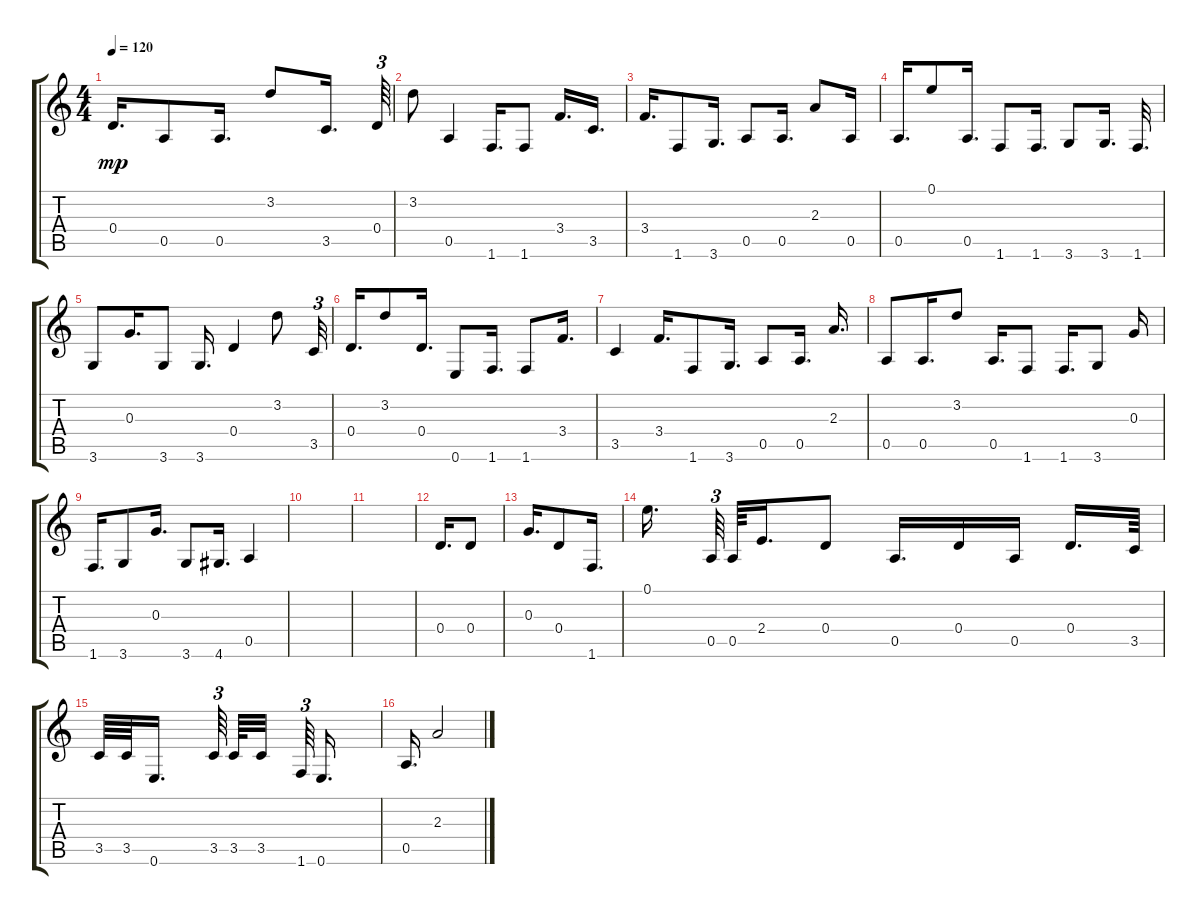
\track "" {instrument acousticguitarnylon}
\staff {score tabs}
\tuning (E4 B3 G3 D3 A2 E2) {hide}
\ts (4 4)
\tempo 120
\clef g2
\ks c
0.4.16{d dy mp} 0.5.8 0.5.16{d} 3.2.8 3.5.16{d} 0.4.64{tu (3 2)} |
3.2.8 0.5.4 1.6.16{d} 1.6.8 3.4.16{d} 3.5.16{d} |
3.4.16{d} 1.6.8 3.6.16{d} 0.5.8 0.5.16{d} 2.3.8 0.5.16 |
0.5.16{d} 0.1.8 0.5.16{d} 1.6.8 1.6.16{d} 3.6.8 3.6.16{d} 1.6.32{d} |
3.6.8 0.3.16{d} 3.6.8 3.6.16{d} 0.4.4 3.2.8 3.5.32{tu (3 2)} |
0.4.16{d} 3.2.8 0.4.16{d} 0.6.8 1.6.16{d} 1.6.8 3.4.16{d} |
3.5.4 3.4.16{d} 1.6.8 3.6.16{d} 0.5.8 0.5.16{d} 2.3.16{d} |
0.5.8 0.5.16{d} 3.2.8 0.5.16{d} 1.6.8 1.6.16{d} 3.6.8 0.3.16 |
1.6.16{d} 3.6.8 0.3.16{d} 3.6.8 4.6.16{d} 0.5.4 |
|
|
0.4.16{d} 0.4.8 |
0.3.16{d} 0.4.8 1.6.16{d} |
0.1.16{d} 0.5.64{tu (3 2)} 0.5.64 2.4.16{d} 0.4.8 0.5.16{d} 0.4.16 0.5.16 0.4.16{d} 3.5.64 |
3.5.64 3.5.64 0.6.16{d} 3.5.64{tu (3 2)} 3.5.64 3.5.32 1.6.64{tu (3 2)} 0.6.16{d} |
0.5.16{d} 2.3.2
